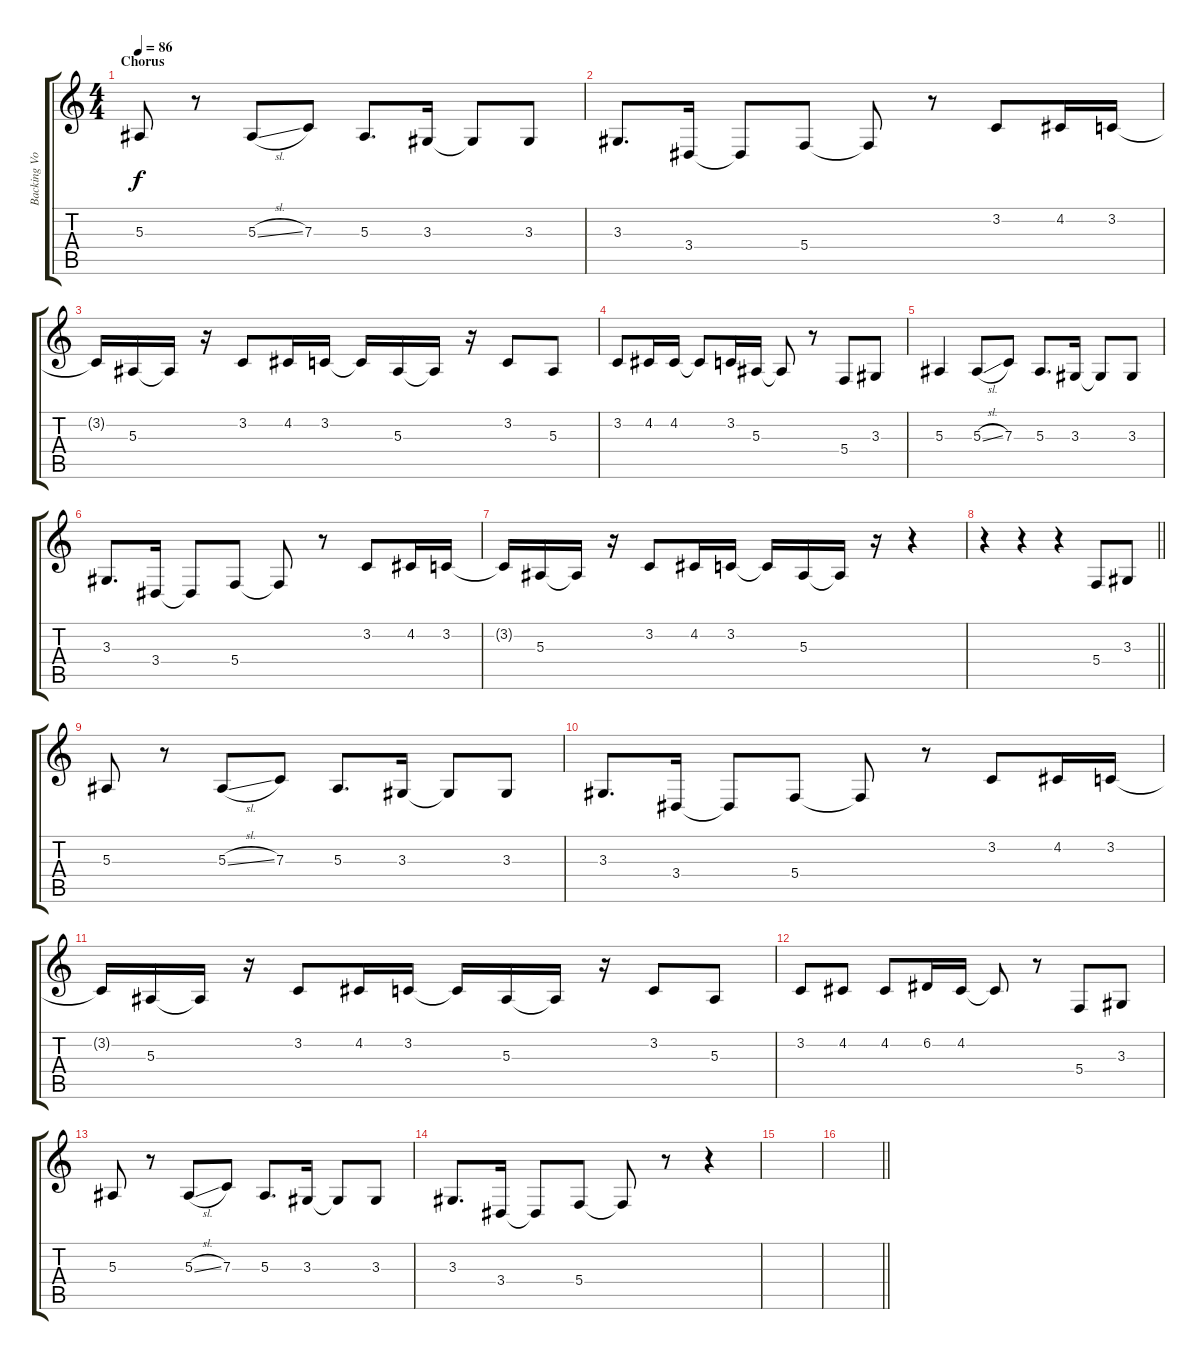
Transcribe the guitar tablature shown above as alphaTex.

\track ("Backing Vocals" "Backing Vo") {instrument lead6voice}
\staff {score tabs}
\tuning (D4 A3 F3 C3 G2 D2) {hide}
\ts (4 4)
\section ("" "Chorus")
\tempo 86
\clef g2
\ks c
5.3.8{dy f} r.8 5.3{sl}.8 7.3.8 5.3.8{d} 3.3.16 3.3{t}.8 3.3.8 |
3.3.8{d} 3.4.16 3.4{t}.8 5.4.8 5.4{t}.8 r.8 3.2.8 4.2.16 3.2.16 |
3.2{t}.16 5.3.16 5.3{t}.16 r.16 3.2.8 4.2.16 3.2.16 3.2{t}.16 5.3.16 5.3{t}.16 r.16 3.2.8 5.3.8 |
3.2.8 4.2.16 4.2.16 4.2{t}.8 3.2.16 5.3.16 5.3{t}.8 r.8 5.4.8 3.3.8 |
5.3.4 5.3{sl}.8 7.3.8 5.3.8{d} 3.3.16 3.3{t}.8 3.3.8 |
3.3.8{d} 3.4.16 3.4{t}.8 5.4.8 5.4{t}.8 r.8 3.2.8 4.2.16 3.2.16 |
3.2{t}.16 5.3.16 5.3{t}.16 r.16 3.2.8 4.2.16 3.2.16 3.2{t}.16 5.3.16 5.3{t}.16 r.16 r.4 |
\barLineRight lightlight
r.4 r.4 r.4 5.4.8 3.3.8 |
\section ("" "")
5.3.8 r.8 5.3{sl}.8 7.3.8 5.3.8{d} 3.3.16 3.3{t}.8 3.3.8 |
3.3.8{d} 3.4.16 3.4{t}.8 5.4.8 5.4{t}.8 r.8 3.2.8 4.2.16 3.2.16 |
3.2{t}.16 5.3.16 5.3{t}.16 r.16 3.2.8 4.2.16 3.2.16 3.2{t}.16 5.3.16 5.3{t}.16 r.16 3.2.8 5.3.8 |
3.2.8 4.2.8 4.2.8 6.2.16 4.2.16 4.2{t}.8 r.8 5.4.8 3.3.8 |
5.3.8 r.8 5.3{sl}.8 7.3.8 5.3.8{d} 3.3.16 3.3{t}.8 3.3.8 |
3.3.8{d} 3.4.16 3.4{t}.8 5.4.8 5.4{t}.8 r.8 r.4 |
|
\barLineRight lightlight
